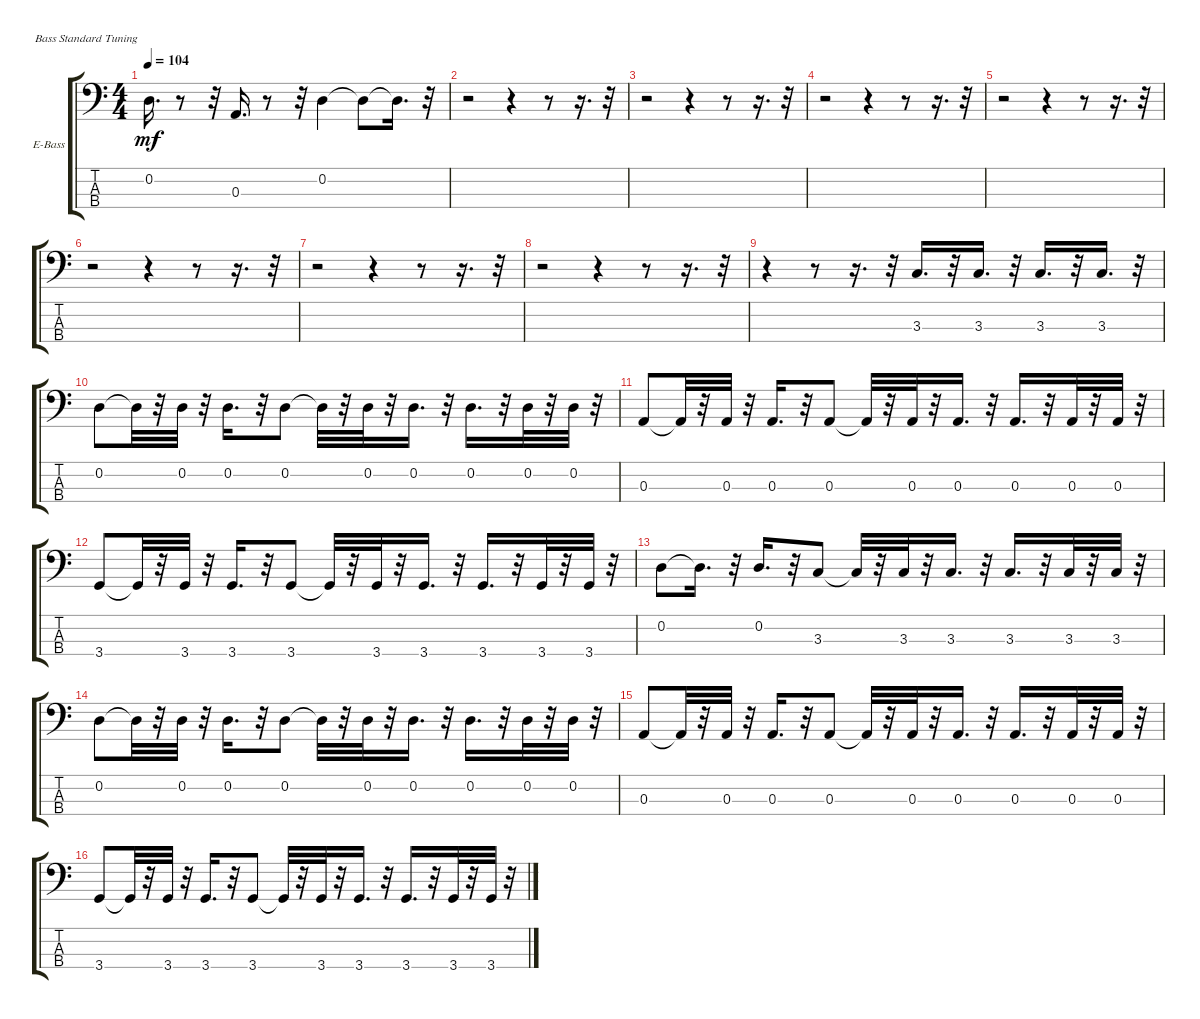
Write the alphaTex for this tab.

\bracketExtendMode groupsimilarinstruments
\firstSystemTrackNameOrientation horizontal
\otherSystemsTrackNameOrientation horizontal
\track ("" "E-Bass") {instrument electricbassfinger}
\staff {score tabs}
\tuning (G2 D2 A1 E1)
\ts (4 4)
\tempo 104
\clef f4
\ks c
0.2.16{d dy mf} r.8 r.32 0.3.16{d} r.8 r.32 0.2.4 0.2{t}.8 0.2{t}.16{d} r.32 |
r.2 r.4 r.8 r.16{d} r.32 |
r.2 r.4 r.8 r.16{d} r.32 |
r.2 r.4 r.8 r.16{d} r.32 |
r.2 r.4 r.8 r.16{d} r.32 |
r.2 r.4 r.8 r.16{d} r.32 |
r.2 r.4 r.8 r.16{d} r.32 |
r.2 r.4 r.8 r.16{d} r.32 |
r.4 r.8 r.16{d} r.32 3.3.16{d} r.32 3.3.16{d} r.32 3.3.16{d} r.32 3.3.16{d} r.32 |
0.2.8 0.2{t}.32 r.32 0.2.32 r.32 0.2.16{d} r.32 0.2.8 0.2{t}.32 r.32 0.2.32 r.32 0.2.16{d} r.32 0.2.16{d} r.32 0.2.32 r.32 0.2.32 r.32 |
0.3.8 0.3{t}.32 r.32 0.3.32 r.32 0.3.16{d} r.32 0.3.8 0.3{t}.32 r.32 0.3.32 r.32 0.3.16{d} r.32 0.3.16{d} r.32 0.3.32 r.32 0.3.32 r.32 |
3.4.8 3.4{t}.32 r.32 3.4.32 r.32 3.4.16{d} r.32 3.4.8 3.4{t}.32 r.32 3.4.32 r.32 3.4.16{d} r.32 3.4.16{d} r.32 3.4.32 r.32 3.4.32 r.32 |
0.2.8 0.2{t}.16{d} r.32 0.2.16{d} r.32 3.3.8 3.3{t}.32 r.32 3.3.32 r.32 3.3.16{d} r.32 3.3.16{d} r.32 3.3.32 r.32 3.3.32 r.32 |
0.2.8 0.2{t}.32 r.32 0.2.32 r.32 0.2.16{d} r.32 0.2.8 0.2{t}.32 r.32 0.2.32 r.32 0.2.16{d} r.32 0.2.16{d} r.32 0.2.32 r.32 0.2.32 r.32 |
0.3.8 0.3{t}.32 r.32 0.3.32 r.32 0.3.16{d} r.32 0.3.8 0.3{t}.32 r.32 0.3.32 r.32 0.3.16{d} r.32 0.3.16{d} r.32 0.3.32 r.32 0.3.32 r.32 |
3.4.8 3.4{t}.32 r.32 3.4.32 r.32 3.4.16{d} r.32 3.4.8 3.4{t}.32 r.32 3.4.32 r.32 3.4.16{d} r.32 3.4.16{d} r.32 3.4.32 r.32 3.4.32 r.32
